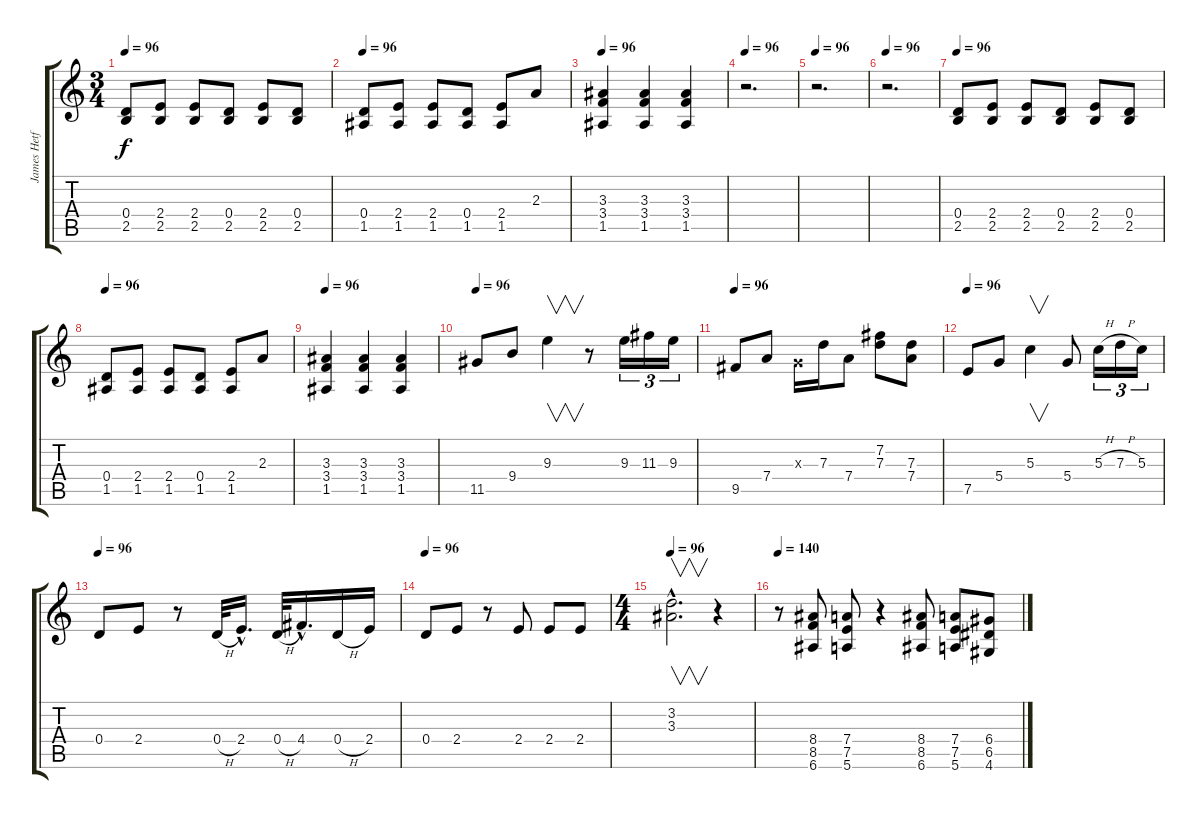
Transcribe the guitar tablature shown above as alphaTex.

\track ("James Hetfield Distortion" "James Hetf") {instrument distortionguitar}
\staff {score tabs}
\tuning (E4 B3 G3 D3 A2 E2) {hide}
\ts (3 4)
\tempo 96
\clef g2
\ks c
(0.4 2.5).8{dy f} (2.4 2.5).8 (2.4 2.5).8 (0.4 2.5).8 (2.4 2.5).8 (0.4 2.5).8 |
\tempo 96
(0.4 1.5).8 (2.4 1.5).8 (2.4 1.5).8 (0.4 1.5).8 (2.4 1.5).8 2.3.8 |
\tempo 96
(3.3 3.4 1.5).4 (3.3 3.4 1.5).4 (3.3 3.4 1.5).4 |
\tempo 96
r.2{d} |
\tempo 96
r.2{d} |
\tempo 96
r.2{d} |
\tempo 96
(0.4 2.5).8 (2.4 2.5).8 (2.4 2.5).8 (0.4 2.5).8 (2.4 2.5).8 (0.4 2.5).8 |
\tempo 96
(0.4 1.5).8 (2.4 1.5).8 (2.4 1.5).8 (0.4 1.5).8 (2.4 1.5).8 2.3.8 |
\tempo 96
(3.3 3.4 1.5).4 (3.3 3.4 1.5).4 (3.3 3.4 1.5).4 |
\tempo 96
11.5.8 9.4.8 9.3.4{v} r.8 9.3.16{tu (3 2)} 11.3.16{tu (3 2)} 9.3.16{tu (3 2)} |
\tempo 96
9.5.8 7.4.8 0.3{x}.16 7.3.16 7.4.8 (7.2 7.3).8 (7.3 7.4).8 |
\tempo 96
7.5.8 5.4.8 5.3.4{v} 5.4.8 5.3{h}.16{tu (3 2)} 7.3{h}.16{tu (3 2)} 5.3.16{tu (3 2)} |
\tempo 96
0.4.8 2.4.8 r.8 0.4{h}.32 2.4{hac}.16{d} 0.4{h}.32 4.4{hac}.16{d} 0.4{h}.16 2.4.16 |
\tempo 96
0.4.8 2.4.8 r.8 2.4.8 2.4.8 2.4.8 |
\ts (4 4)
\tempo 96
(3.2{hac} 3.3{hac}).2{v d} r.4 |
\tempo 140
r.8 (8.4 8.5 6.6).8 (7.4 7.5 5.6).8 r.4 (8.4 8.5 6.6).8 (7.4 7.5 5.6).8 (6.4 6.5 4.6).8
